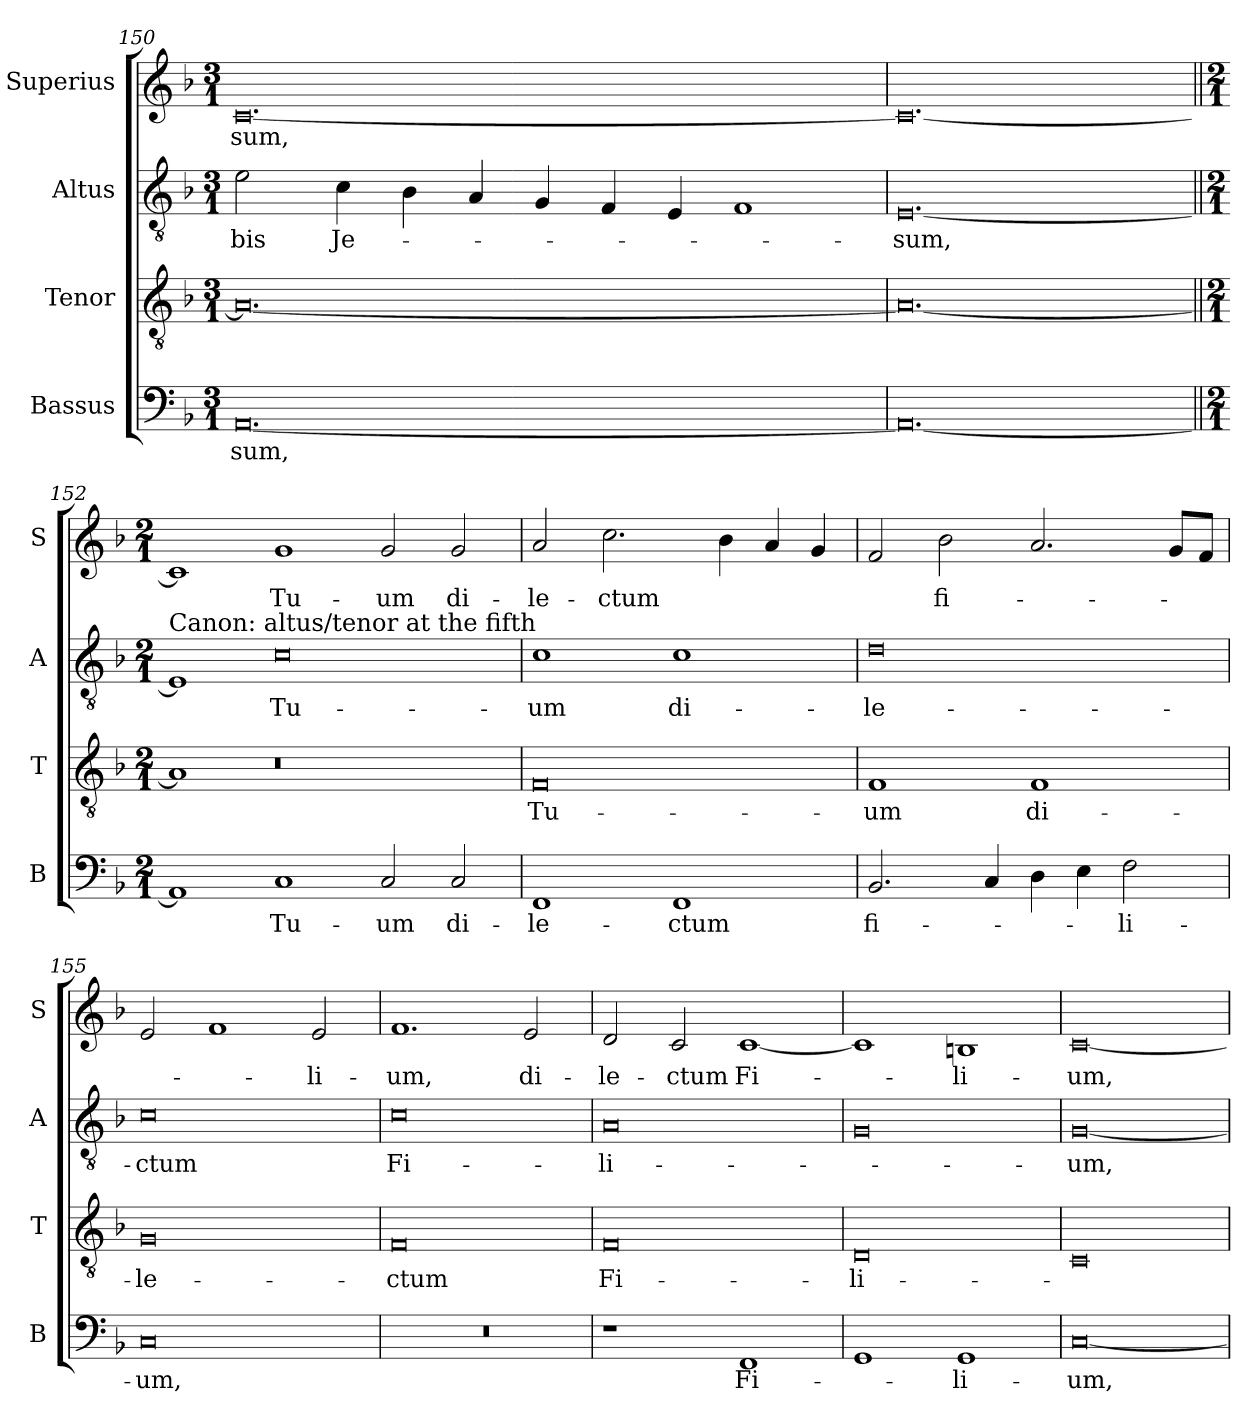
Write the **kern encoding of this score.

**kern	**text	**kern	**text	**kern	**text	**kern	**text
*part4	*part4	*part3	*part3	*part2	*part2	*part1	*part1
*staff4	*staff4	*staff3	*staff3	*staff2	*staff2	*staff1	*staff1
*I"Bassus	*	*I"Tenor	*	*I"Altus	*	*I"Superius	*
*I'B	*	*I'T	*	*I'A	*	*I'S	*
*clefF4	*	*clefGv2	*	*clefGv2	*	*clefG2	*
*k[b-]	*	*k[b-]	*	*k[b-]	*	*k[b-]	*
*F:	*	*F:	*	*F:	*	*F:	*
*M3/1	*	*M3/1	*	*M3/1	*	*M3/1	*
=150	=150	=150	=150	=150	=150	=150	=150
[0.AA	-sum,	0.A_	.	2e	-bis	[0.c	-sum,
.	.	.	.	4c	Je-	.	.
.	.	.	.	4B-	.	.	.
.	.	.	.	4A	.	.	.
.	.	.	.	4G	.	.	.
.	.	.	.	4F	.	.	.
.	.	.	.	4E	.	.	.
.	.	.	.	1F	.	.	.
=151	=151	=151	=151	=151	=151	=151	=151
0.AA_	.	0.A_	.	[0.E	-sum,	0.c_	.
=152||	=152||	=152||	=152||	=152||	=152||	=152||	=152||
*M2/1	*	*M2/1	*	*M2/1	*	*M2/1	*
!	!	!	!	!LO:TX:a:t=Canon&colon; altus/tenor at the fifth	!	!	!
1AA]	.	1A]	.	1E]	.	1c]	.
1C	Tu-	0r	.	0c	Tu-	1g	Tu-
2C	-um	.	.	.	.	2g	-um
2C	di-	.	.	.	.	2g	di-
=153	=153	=153	=153	=153	=153	=153	=153
1FF	-le-	0F	Tu-	1c	-um	2a	-le-
.	.	.	.	.	.	2.cc	-ctum
1FF	-ctum	.	.	1c	di-	.	.
.	.	.	.	.	.	4b-	.
.	.	.	.	.	.	4a	.
.	.	.	.	.	.	4g	.
=154	=154	=154	=154	=154	=154	=154	=154
2.BB-	fi-	1F	-um	0d	-le-	2f	.
.	.	.	.	.	.	2b-	fi-
4C	.	.	.	.	.	.	.
4D	.	1F	di-	.	.	2.a	.
4E	.	.	.	.	.	.	.
2F	-li-	.	.	.	.	.	.
.	.	.	.	.	.	8gL	.
.	.	.	.	.	.	8fJ	.
=155	=155	=155	=155	=155	=155	=155	=155
0C	-um,	0G	-le-	0c	-ctum	2e	.
.	.	.	.	.	.	1f	.
.	.	.	.	.	.	2e	-li-
=156	=156	=156	=156	=156	=156	=156	=156
0r	.	0F	-ctum	0c	Fi-	1.f	-um,
.	.	.	.	.	.	2e	di-
=157	=157	=157	=157	=157	=157	=157	=157
1r	.	0F	Fi-	0A	-li-	2d	-le-
.	.	.	.	.	.	2c	-ctum
1FF	Fi-	.	.	.	.	[1c	Fi-
=158	=158	=158	=158	=158	=158	=158	=158
1GG	.	0D	-li-	0G	.	1c]	.
1GG	-li-	.	.	.	.	1Bn	-li-
=159	=159	=159	=159	=159	=159	=159	=159
[0C	-um,	0C	.	[0G	-um,	[0c	-um,
=	=	=	=	=	=	=	=
*-	*-	*-	*-	*-	*-	*-	*-
